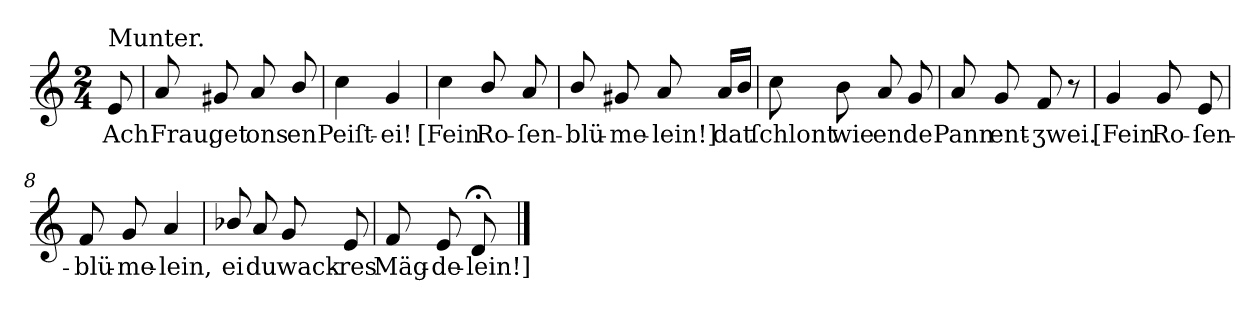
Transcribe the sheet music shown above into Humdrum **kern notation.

**kern	**text
*part1	*part1
*staff1	*staff1
*k[]	*
*M2/4	*
=	=
!LO:TX:a:t=Munter.	!
8e	Ach
=1	=1
8a	Frau,
8g#X	get
8a	ons
8b/	en
=2	=2
4cc	Peiſt-
4g	-ei!
=3	=3
4cc	[Fein
8b/	Ro-
8a	-ſen-
=4	=4
8b/	-blü-
8g#X	-me-
8a	-lein!]
16aLL	dat
16b/JJ	.
=5	=5
8cc	ſchlont
8b	wie
8a	en
8g	de
=6	=6
8a	Pann
8g	ent-
8f	-ʒwei.
8r	.
=7	=7
4g	[Fein
8g	Ro-
8e	-ſen-
=8	=8
8f	-blü-
8g	-me-
4a	-lein,
=9	=9
8b-X/	ei
8a	du
8g	wack-
8e	-res
=10	=10
8f	Mäg-
8e	-de-
8d;<	-lein!]
==	==
*-	*-
